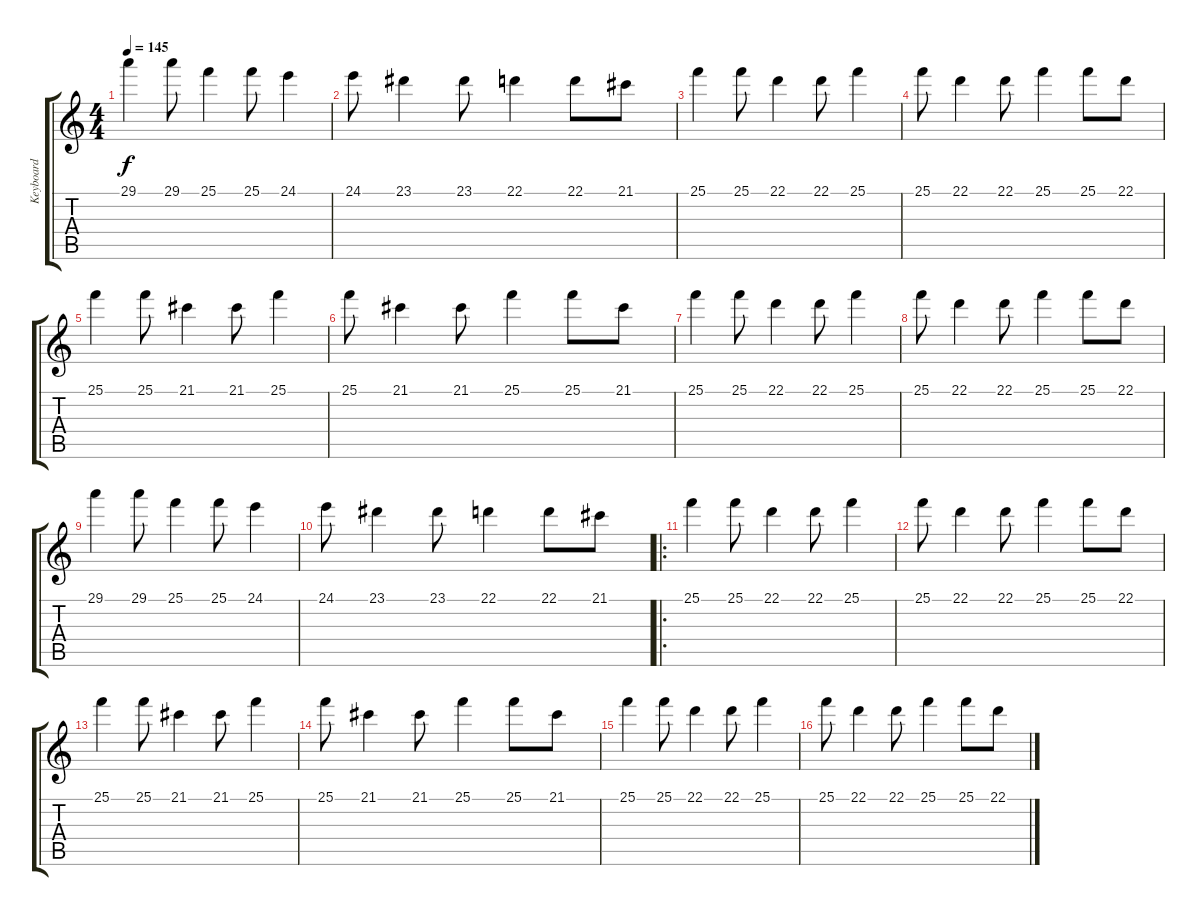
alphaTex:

\track ("Keyboard" "Keyboard") {instrument stringensemble1}
\staff {score tabs}
\tuning (E4 B3 G3 D3 A2 E2) {hide}
\ts (4 4)
\tempo 145
\clef g2
\ks c
29.1.4{dy f} 29.1.8 25.1.4 25.1.8 24.1.4 |
24.1.8 23.1.4 23.1.8 22.1.4 22.1.8 21.1.8 |
25.1.4{instrument stringensemble1} 25.1.8 22.1.4 22.1.8 25.1.4 |
25.1.8 22.1.4 22.1.8 25.1.4 25.1.8 22.1.8 |
25.1.4 25.1.8 21.1.4 21.1.8 25.1.4 |
25.1.8 21.1.4 21.1.8 25.1.4 25.1.8 21.1.8 |
25.1.4 25.1.8 22.1.4 22.1.8 25.1.4 |
25.1.8 22.1.4 22.1.8 25.1.4 25.1.8 22.1.8 |
29.1.4 29.1.8 25.1.4 25.1.8 24.1.4 |
24.1.8 23.1.4 23.1.8 22.1.4 22.1.8 21.1.8 |
\ro
25.1.4{volume 7 instrument stringensemble1} 25.1.8 22.1.4 22.1.8 25.1.4 |
25.1.8 22.1.4 22.1.8 25.1.4 25.1.8 22.1.8 |
25.1.4 25.1.8 21.1.4 21.1.8 25.1.4 |
25.1.8 21.1.4 21.1.8 25.1.4 25.1.8 21.1.8 |
25.1.4 25.1.8 22.1.4 22.1.8 25.1.4 |
25.1.8 22.1.4 22.1.8 25.1.4 25.1.8 22.1.8
